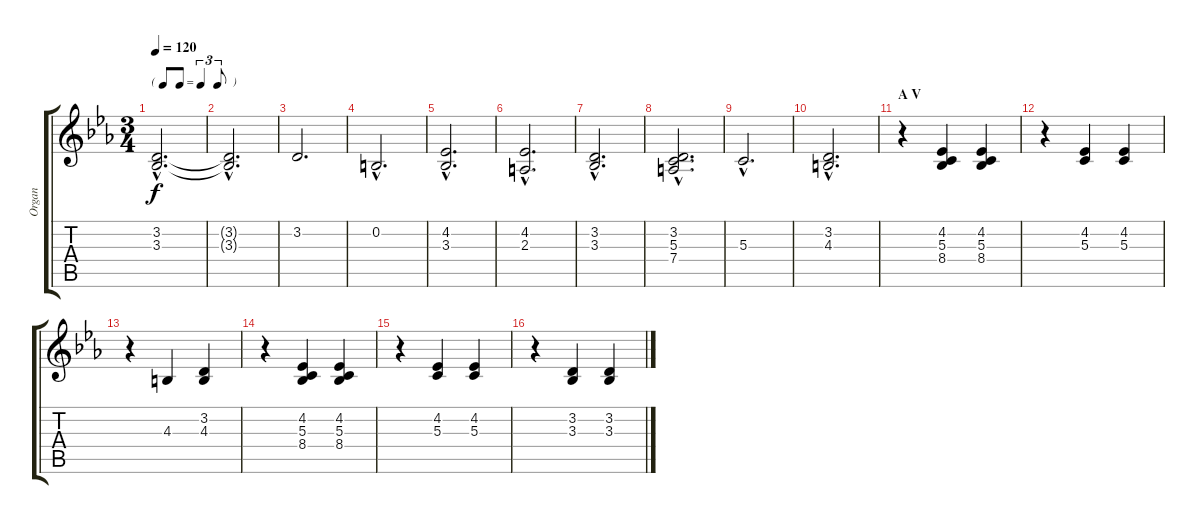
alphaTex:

\track ("Organ" "Organ") {instrument drawbarorgan}
\staff {score tabs}
\tuning (E4 B3 G3 D3 A2 E2) {hide}
\ts (3 4)
\tf triplet8th
\tempo 120
\clef g2
\ks cminor
(3.2{hac} 3.3{hac}).2{d dy f} |
(3.2{hac t} 3.3{hac t}).2{d} |
3.2.2{d} |
0.2{hac}.2{d} |
(4.2{hac} 3.3{hac}).2{d} |
(4.2{hac} 2.3{hac}).2{d} |
(3.2{hac} 3.3{hac}).2{d} |
(3.2{hac} 5.3{hac} 7.4{hac}).2{d} |
5.3{hac}.2{d} |
(3.2{hac} 4.3{hac}).2{d} |
\section ("" "A V")
r.4 (4.2 5.3 8.4).4 (4.2 5.3 8.4).4 |
r.4 (4.2 5.3).4 (4.2 5.3).4 |
r.4 4.3.4 (3.2 4.3).4 |
r.4 (4.2 5.3 8.4).4 (4.2 5.3 8.4).4 |
r.4 (4.2 5.3).4 (4.2 5.3).4 |
r.4 (3.2 3.3).4 (3.2 3.3).4
